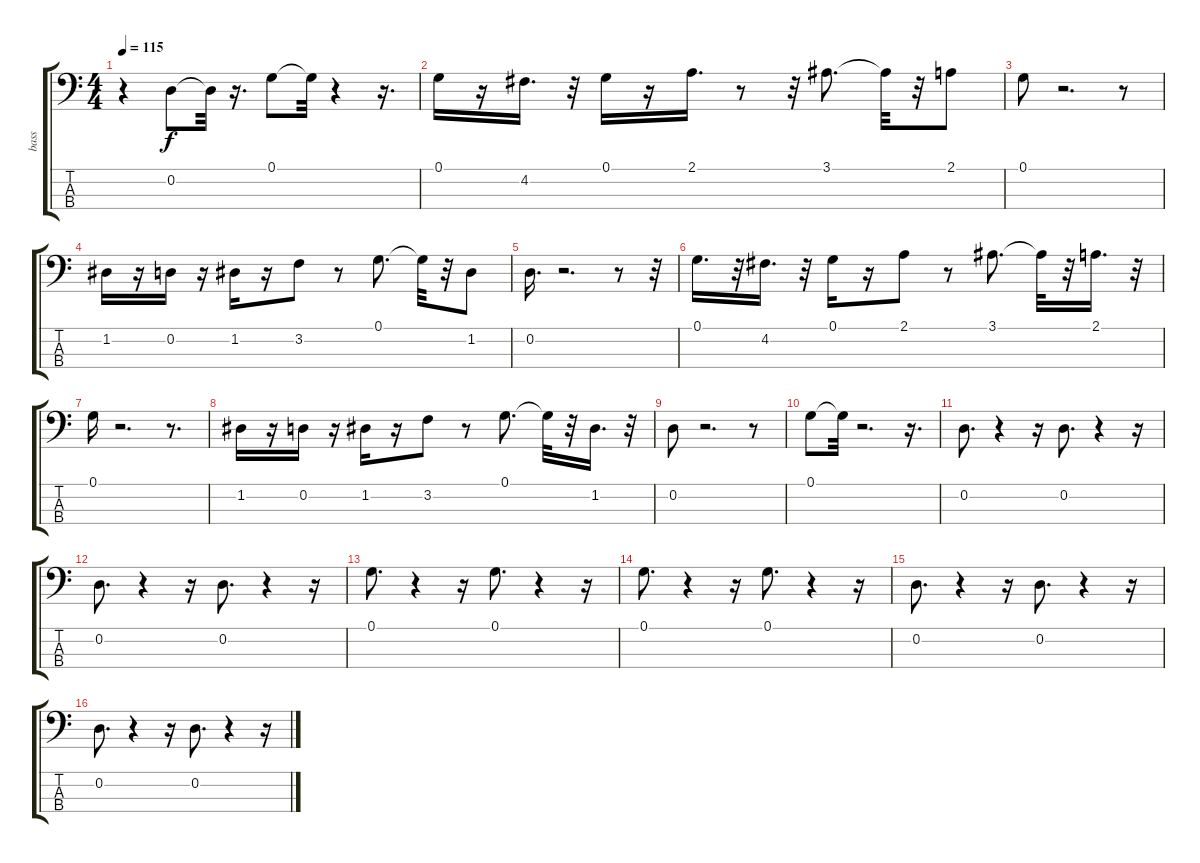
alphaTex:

\track ("bass" "bass") {instrument acousticbass}
\staff {score tabs}
\tuning (G2 D2 A1 E1) {hide}
\ts (4 4)
\tempo 115
\clef f4
\ks c
r.4{dy f} 0.2.8 0.2{t}.32 r.16{d} 0.1.8 0.1{t}.32 r.4 r.16{d} |
0.1.16 r.16 4.2.16{d} r.32 0.1.16 r.16 2.1.16{d} r.8 r.32 3.1.8{d} 3.1{t}.32 r.32 2.1.8 |
0.1.8 r.2{d} r.8 |
1.2.16 r.16 0.2.16 r.16 1.2.16 r.16 3.2.8 r.8 0.1.8{d} 0.1{t}.32 r.32 1.2.8 |
0.2.16{d} r.2{d} r.8 r.32 |
0.1.16{d} r.32 4.2.16{d} r.32 0.1.16 r.16 2.1.8 r.8 3.1.8{d} 3.1{t}.32 r.32 2.1.16{d} r.32 |
0.1.16 r.2{d} r.8{d} |
1.2.16 r.16 0.2.16 r.16 1.2.16 r.16 3.2.8 r.8 0.1.8{d} 0.1{t}.32 r.32 1.2.16{d} r.32 |
0.2.8 r.2{d} r.8 |
0.1.8 0.1{t}.32 r.2{d} r.16{d} |
0.2.8{d} r.4 r.16 0.2.8{d} r.4 r.16 |
0.2.8{d} r.4 r.16 0.2.8{d} r.4 r.16 |
0.1.8{d} r.4 r.16 0.1.8{d} r.4 r.16 |
0.1.8{d} r.4 r.16 0.1.8{d} r.4 r.16 |
0.2.8{d} r.4 r.16 0.2.8{d} r.4 r.16 |
0.2.8{d} r.4 r.16 0.2.8{d} r.4 r.16
